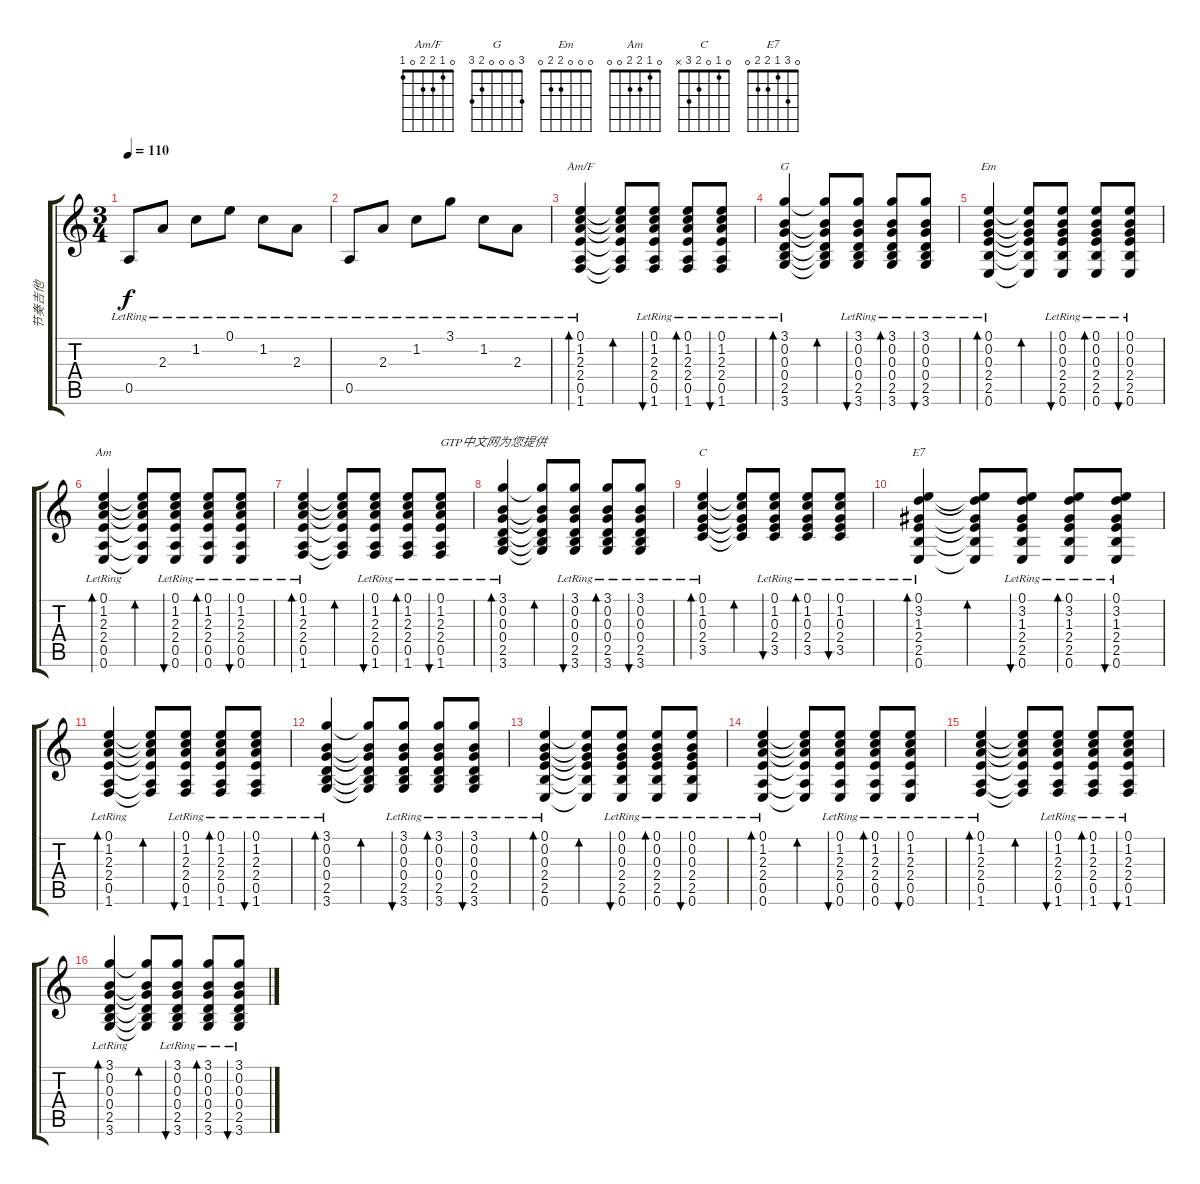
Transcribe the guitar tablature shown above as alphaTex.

\track ("节奏吉他" "节奏吉他") {instrument acousticguitarsteel}
\staff {score tabs}
\tuning (E4 B3 G3 D3 A2 E2) {hide}
\chord ("Am/F" 0 1 2 2 0 1)
\chord ("G" 3 0 0 0 2 3)
\chord ("Em" 0 0 0 2 2 0)
\chord ("Am" 0 1 2 2 0 0)
\chord ("C" 0 1 0 2 3 x)
\chord ("E7" 0 3 1 2 2 0)
\ts (3 4)
\tempo 110
\clef g2
\ks c
0.5{lr}.8{dy f} 2.3{lr}.8 1.2{lr}.8 0.1{lr}.8 1.2{lr}.8 2.3{lr}.8 |
0.5{lr}.8 2.3{lr}.8 1.2{lr}.8 3.1{lr}.8 1.2{lr}.8 2.3{lr}.8 |
(0.1{lr} 1.2{lr} 2.3{lr} 2.4{lr} 0.5{lr} 1.6{lr}).4{bd 30 ch "Am/F"} (0.1{t} 1.2{t} 2.3{t} 2.4{t} 0.5{t} 1.6{t}).8{bd 30} (0.1{lr} 1.2{lr} 2.3{lr} 2.4{lr} 0.5{lr} 1.6{lr}).8{bu 30} (0.1{lr} 1.2{lr} 2.3{lr} 2.4{lr} 0.5{lr} 1.6{lr}).8{bd 30} (0.1{lr} 1.2{lr} 2.3{lr} 2.4{lr} 0.5{lr} 1.6{lr}).8{bu 30} |
(3.1{lr} 0.2{lr} 0.3{lr} 0.4{lr} 2.5{lr} 3.6{lr}).4{bd 30 ch "G"} (3.1{t} 0.2{t} 0.3{t} 0.4{t} 2.5{t} 3.6{t}).8{bd 30} (3.1{lr} 0.2{lr} 0.3{lr} 0.4{lr} 2.5{lr} 3.6{lr}).8{bu 30} (3.1{lr} 0.2{lr} 0.3{lr} 0.4{lr} 2.5{lr} 3.6{lr}).8{bd 30} (3.1{lr} 0.2{lr} 0.3{lr} 0.4{lr} 2.5{lr} 3.6{lr}).8{bu 30} |
(0.1{lr} 0.2{lr} 0.3{lr} 2.4{lr} 2.5{lr} 0.6{lr}).4{bd 30 ch "Em" txt " "} (0.1{t} 0.2{t} 0.3{t} 2.4{t} 2.5{t} 0.6{t}).8{bd 30} (0.1{lr} 0.2{lr} 0.3{lr} 2.4{lr} 2.5{lr} 0.6{lr}).8{bu 30} (0.1{lr} 0.2{lr} 0.3{lr} 2.4{lr} 2.5{lr} 0.6{lr}).8{bd 30} (0.1{lr} 0.2{lr} 0.3{lr} 2.4{lr} 2.5{lr} 0.6{lr}).8{bu 30} |
(0.1{lr} 1.2{lr} 2.3{lr} 2.4{lr} 0.5{lr} 0.6{lr}).4{bd 30 ch "Am"} (0.1{t} 1.2{t} 2.3{t} 2.4{t} 0.5{t} 0.6{t}).8{bd 30} (0.1{lr} 1.2{lr} 2.3{lr} 2.4{lr} 0.5{lr} 0.6{lr}).8{bu 30} (0.1{lr} 1.2{lr} 2.3{lr} 2.4{lr} 0.5{lr} 0.6{lr}).8{bd 30} (0.1{lr} 1.2{lr} 2.3{lr} 2.4{lr} 0.5{lr} 0.6{lr}).8{bu 30} |
(0.1{lr} 1.2{lr} 2.3{lr} 2.4{lr} 0.5{lr} 1.6{lr}).4{bd 30} (0.1{t} 1.2{t} 2.3{t} 2.4{t} 0.5{t} 1.6{t}).8{bd 30} (0.1{lr} 1.2{lr} 2.3{lr} 2.4{lr} 0.5{lr} 1.6{lr}).8{bu 30} (0.1{lr} 1.2{lr} 2.3{lr} 2.4{lr} 0.5{lr} 1.6{lr}).8{bd 30} (0.1{lr} 1.2{lr} 2.3{lr} 2.4{lr} 0.5{lr} 1.6{lr}).8{bu 30 txt "GTP中文网为您提供"} |
(3.1{lr} 0.2{lr} 0.3{lr} 0.4{lr} 2.5{lr} 3.6{lr}).4{bd 30} (3.1{t} 0.2{t} 0.3{t} 0.4{t} 2.5{t} 3.6{t}).8{bd 30} (3.1{lr} 0.2{lr} 0.3{lr} 0.4{lr} 2.5{lr} 3.6{lr}).8{bu 30} (3.1{lr} 0.2{lr} 0.3{lr} 0.4{lr} 2.5{lr} 3.6{lr}).8{bd 30} (3.1{lr} 0.2{lr} 0.3{lr} 0.4{lr} 2.5{lr} 3.6{lr}).8{bu 30} |
(0.1{lr} 1.2{lr} 0.3{lr} 2.4{lr} 3.5{lr}).4{bd 30 ch "C"} (0.1{t} 1.2{t} 0.3{t} 2.4{t} 3.5{t}).8{bd 30} (0.1{lr} 1.2{lr} 0.3{lr} 2.4{lr} 3.5{lr}).8{bu 30} (0.1{lr} 1.2{lr} 0.3{lr} 2.4{lr} 3.5{lr}).8{bd 30} (0.1{lr} 1.2{lr} 0.3{lr} 2.4{lr} 3.5{lr}).8{bu 30} |
(0.1{lr} 3.2{lr} 1.3{lr} 2.4{lr} 2.5{lr} 0.6{lr}).4{bd 30 ch "E7"} (0.1{t} 3.2{t} 1.3{t} 2.4{t} 2.5{t} 0.6{t}).8{bd 30} (0.1{lr} 3.2{lr} 1.3{lr} 2.4{lr} 2.5{lr} 0.6{lr}).8{bu 30} (0.1{lr} 3.2{lr} 1.3{lr} 2.4{lr} 2.5{lr} 0.6{lr}).8{bd 30} (0.1{lr} 3.2{lr} 1.3{lr} 2.4{lr} 2.5{lr} 0.6{lr}).8{bu 30} |
(0.1{lr} 1.2{lr} 2.3{lr} 2.4{lr} 0.5{lr} 1.6{lr}).4{bd 30} (0.1{t} 1.2{t} 2.3{t} 2.4{t} 0.5{t} 1.6{t}).8{bd 30} (0.1{lr} 1.2{lr} 2.3{lr} 2.4{lr} 0.5{lr} 1.6{lr}).8{bu 30} (0.1{lr} 1.2{lr} 2.3{lr} 2.4{lr} 0.5{lr} 1.6{lr}).8{bd 30} (0.1{lr} 1.2{lr} 2.3{lr} 2.4{lr} 0.5{lr} 1.6{lr}).8{bu 30} |
(3.1{lr} 0.2{lr} 0.3{lr} 0.4{lr} 2.5{lr} 3.6{lr}).4{bd 30} (3.1{t} 0.2{t} 0.3{t} 0.4{t} 2.5{t} 3.6{t}).8{bd 30} (3.1{lr} 0.2{lr} 0.3{lr} 0.4{lr} 2.5{lr} 3.6{lr}).8{bu 30} (3.1{lr} 0.2{lr} 0.3{lr} 0.4{lr} 2.5{lr} 3.6{lr}).8{bd 30} (3.1{lr} 0.2{lr} 0.3{lr} 0.4{lr} 2.5{lr} 3.6{lr}).8{bu 30} |
(0.1{lr} 0.2{lr} 0.3{lr} 2.4{lr} 2.5{lr} 0.6{lr}).4{bd 30} (0.1{t} 0.2{t} 0.3{t} 2.4{t} 2.5{t} 0.6{t}).8{bd 30} (0.1{lr} 0.2{lr} 0.3{lr} 2.4{lr} 2.5{lr} 0.6{lr}).8{bu 30} (0.1{lr} 0.2{lr} 0.3{lr} 2.4{lr} 2.5{lr} 0.6{lr}).8{bd 30} (0.1{lr} 0.2{lr} 0.3{lr} 2.4{lr} 2.5{lr} 0.6{lr}).8{bu 30} |
(0.1{lr} 1.2{lr} 2.3{lr} 2.4{lr} 0.5{lr} 0.6{lr}).4{bd 30} (0.1{t} 1.2{t} 2.3{t} 2.4{t} 0.5{t} 0.6{t}).8{bd 30} (0.1{lr} 1.2{lr} 2.3{lr} 2.4{lr} 0.5{lr} 0.6{lr}).8{bu 30} (0.1{lr} 1.2{lr} 2.3{lr} 2.4{lr} 0.5{lr} 0.6{lr}).8{bd 30} (0.1{lr} 1.2{lr} 2.3{lr} 2.4{lr} 0.5{lr} 0.6{lr}).8{bu 30} |
(0.1{lr} 1.2{lr} 2.3{lr} 2.4{lr} 0.5{lr} 1.6{lr}).4{bd 30} (0.1{t} 1.2{t} 2.3{t} 2.4{t} 0.5{t} 1.6{t}).8{bd 30} (0.1{lr} 1.2{lr} 2.3{lr} 2.4{lr} 0.5{lr} 1.6{lr}).8{bu 30} (0.1{lr} 1.2{lr} 2.3{lr} 2.4{lr} 0.5{lr} 1.6{lr}).8{bd 30} (0.1{lr} 1.2{lr} 2.3{lr} 2.4{lr} 0.5{lr} 1.6{lr}).8{bu 30} |
(3.1{lr} 0.2{lr} 0.3{lr} 0.4{lr} 2.5{lr} 3.6{lr}).4{bd 30} (3.1{t} 0.2{t} 0.3{t} 0.4{t} 2.5{t} 3.6{t}).8{bd 30} (3.1{lr} 0.2{lr} 0.3{lr} 0.4{lr} 2.5{lr} 3.6{lr}).8{bu 30} (3.1{lr} 0.2{lr} 0.3{lr} 0.4{lr} 2.5{lr} 3.6{lr}).8{bd 30} (3.1{lr} 0.2{lr} 0.3{lr} 0.4{lr} 2.5{lr} 3.6{lr}).8{bu 30}
